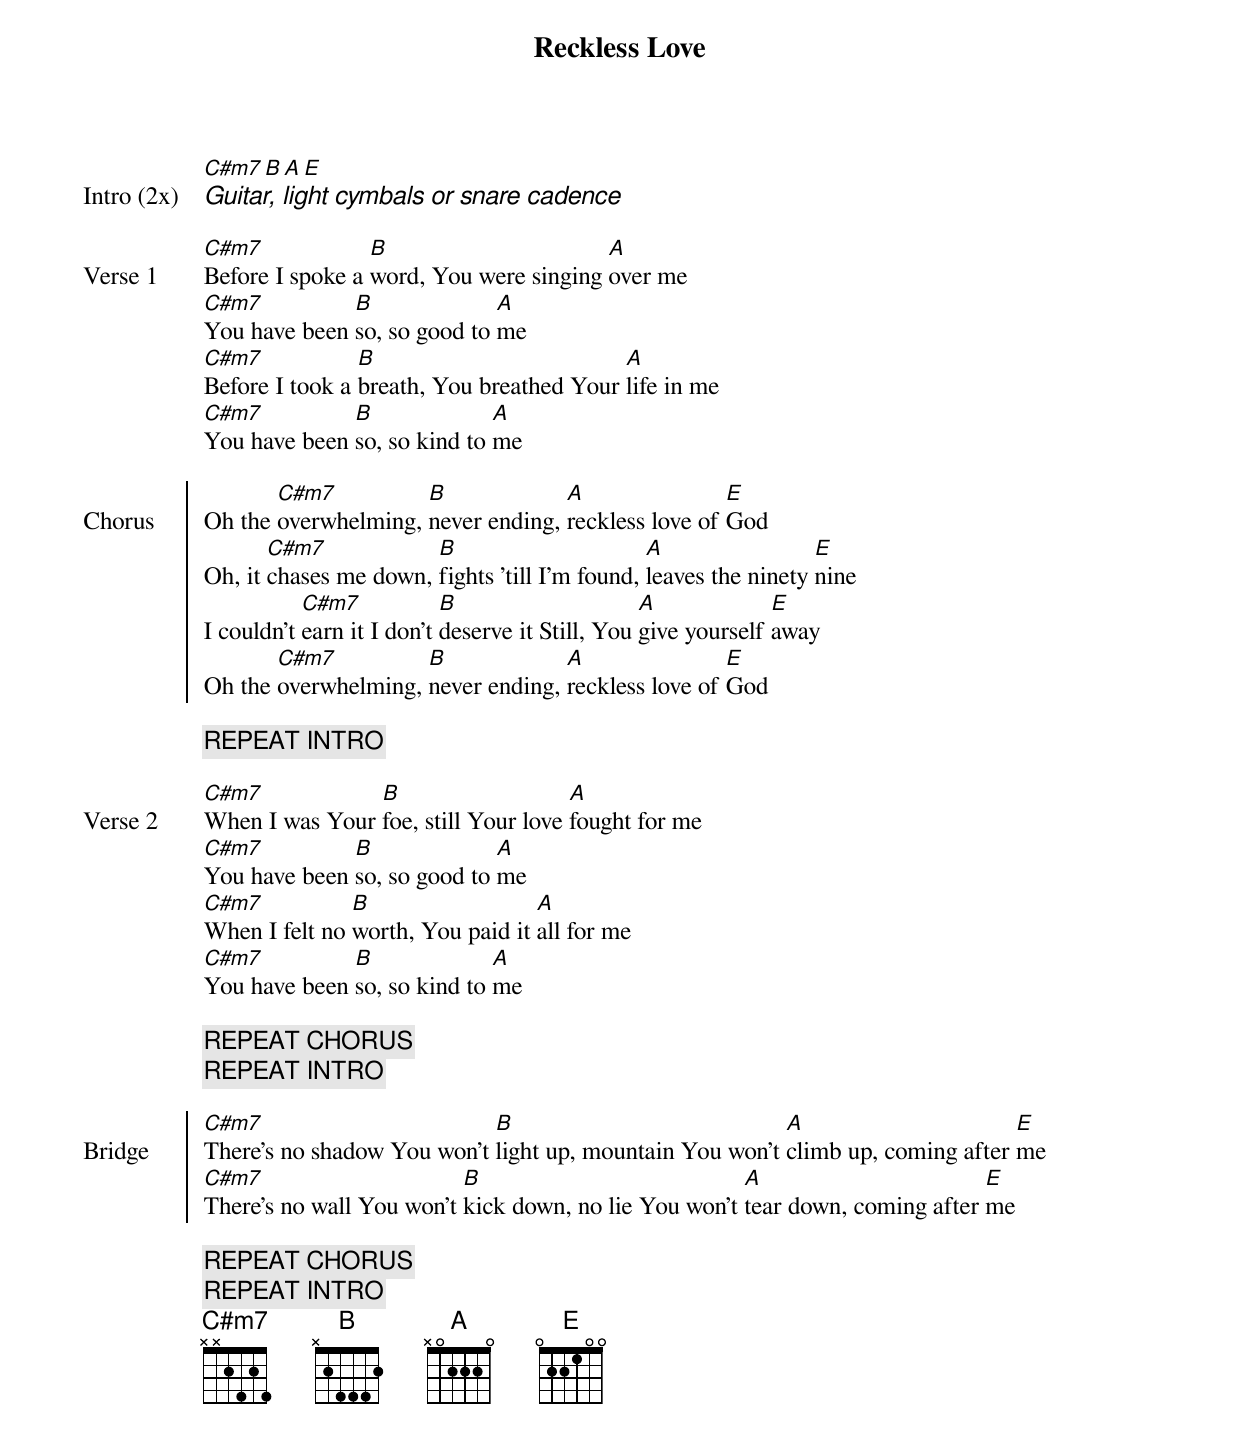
{title: Reckless Love}
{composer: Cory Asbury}
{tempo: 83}
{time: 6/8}
{transpose: }
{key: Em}

{start_of_verse: Intro (2x)}
[C#m7][B][A][E]
{ci: Guitar, light cymbals or snare cadence}
{end_of_verse: Intro (2x)}

{start_of_verse: Verse 1}
[C#m7]Before I spoke a [B]word, You were singing [A]over me
[C#m7]You have been [B]so, so good to [A]me
[C#m7]Before I took a [B]breath, You breathed Your [A]life in me
[C#m7]You have been [B]so, so kind to [A]me
{end_of_verse: Verse 1}

{soc: Chorus}
Oh the [C#m7]overwhelming, [B]never ending, [A]reckless love of [E]God
Oh, it [C#m7]chases me down, [B]fights 'till I'm found, [A]leaves the ninety [E]nine
I couldn't [C#m7]earn it I don't [B]deserve it Still, You [A]give yourself [E]away
Oh the [C#m7]overwhelming, [B]never ending, [A]reckless love of [E]God
{eoc: Chorus}

{c: REPEAT INTRO}

{start_of_verse: Verse 2}
[C#m7]When I was Your [B]foe, still Your love [A]fought for me
[C#m7]You have been [B]so, so good to [A]me
[C#m7]When I felt no [B]worth, You paid it [A]all for me
[C#m7]You have been [B]so, so kind to [A]me
{end_of_verse: Verse 2}

{c: REPEAT CHORUS}
{c: REPEAT INTRO}

{soc: Bridge}
[C#m7]There's no shadow You won't [B]light up, mountain You won't [A]climb up, coming after [E]me
[C#m7]There's no wall You won't [B]kick down, no lie You won't [A]tear down, coming after [E]me
{eoc: Bridge}

{c: REPEAT CHORUS}
{c: REPEAT INTRO}
